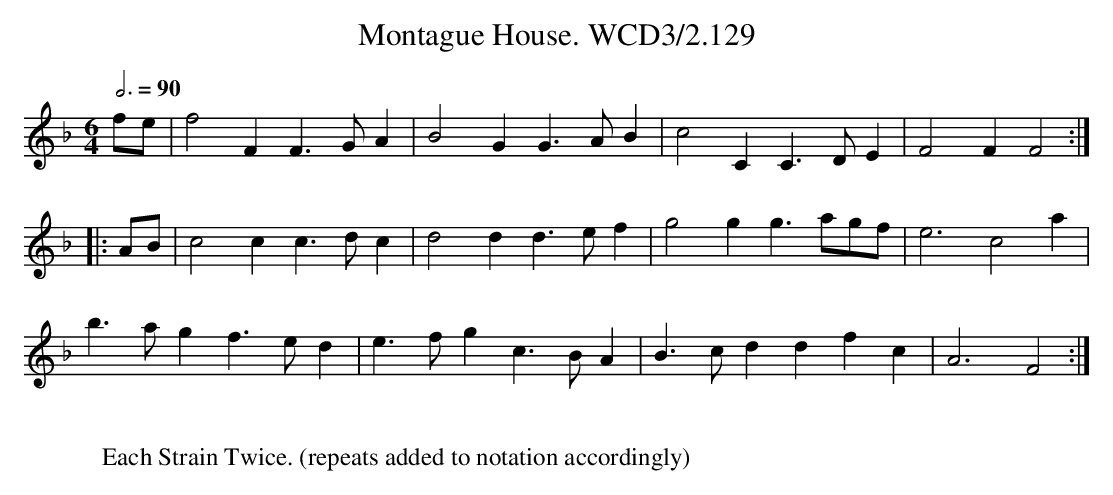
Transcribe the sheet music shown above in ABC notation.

X:1
T:Montague House. WCD3/2.129
M:6/4
L:1/8
Q:3/4=90
K:F
fe|f4F2 F3GA2|B4G2 G3AB2|c4C2 C3DE2|F4F2 F4:|
|:AB|c4c2 c3dc2|d4d2 d3ef2|g4g2 g3agf|e6 c4a2|
b3ag2 f3ed2|e3fg2 c3BA2|B3cd2 d2f2c2|A6 F4:|
W:
W:Each Strain Twice. (repeats added to notation accordingly)
